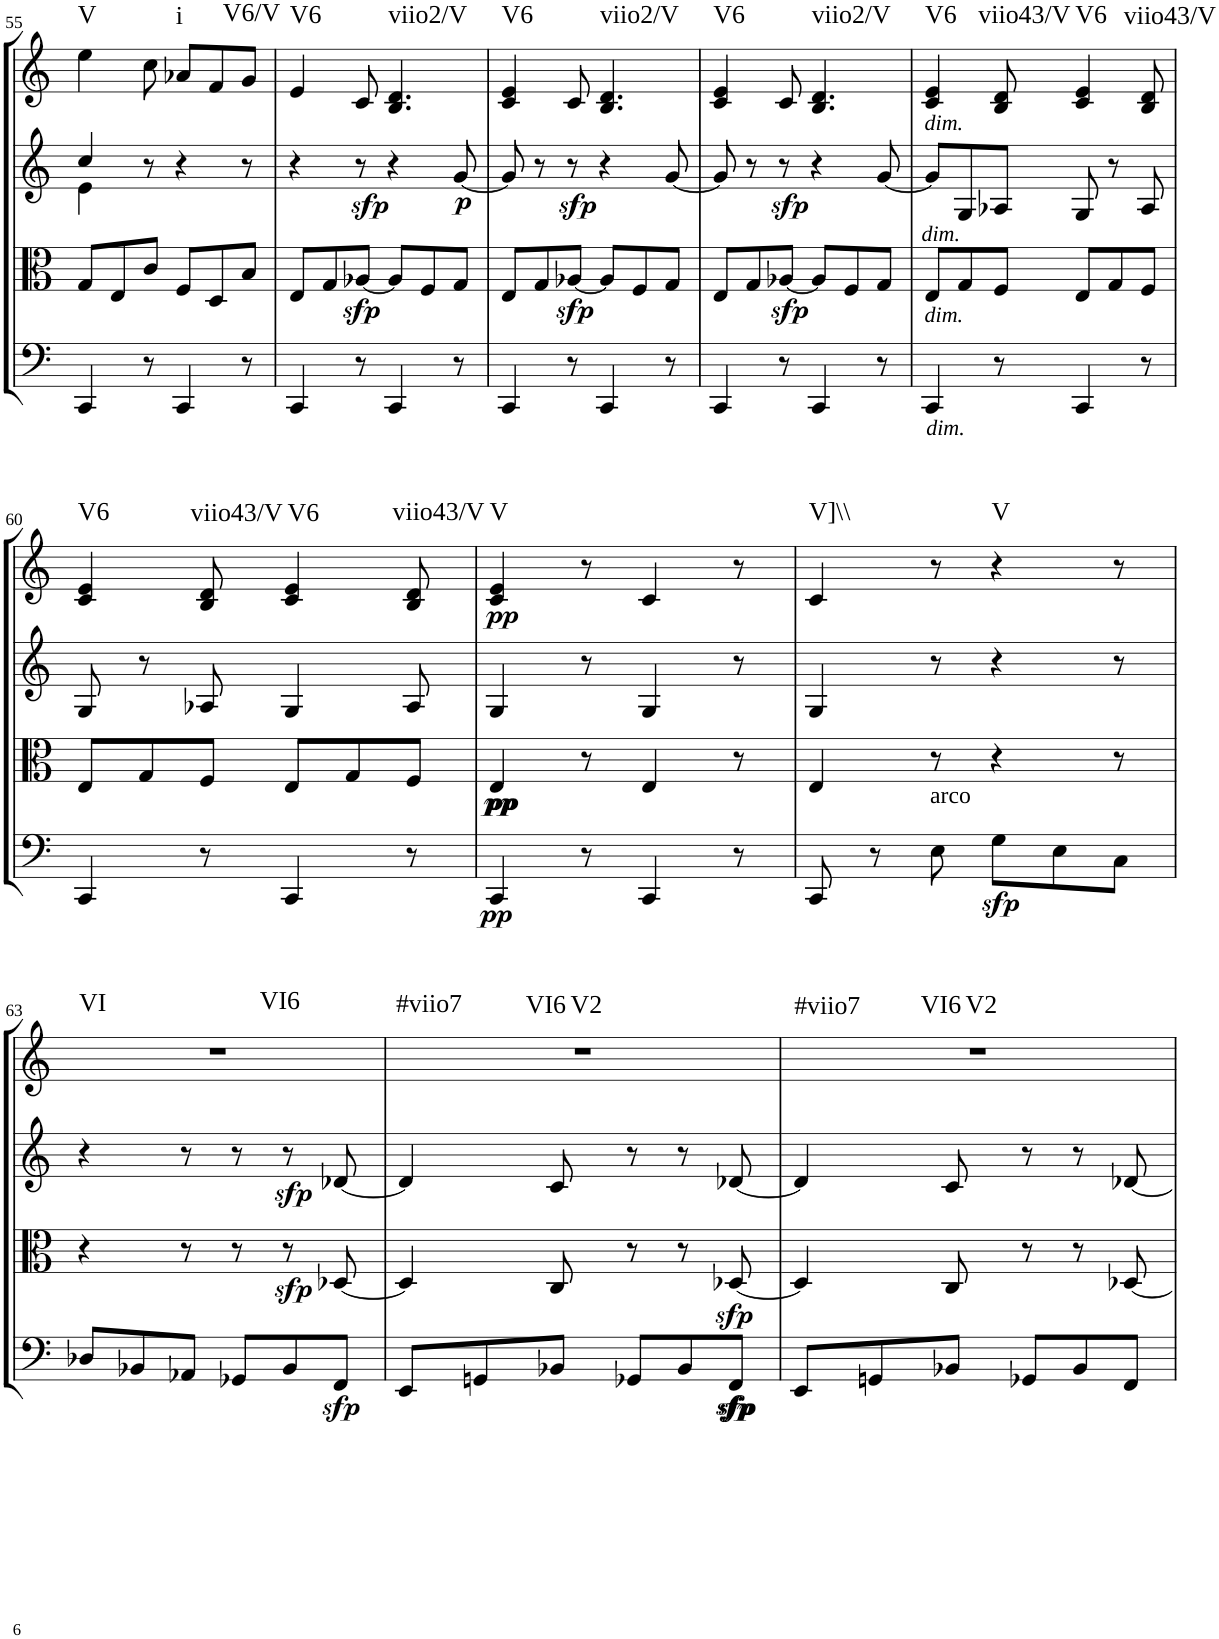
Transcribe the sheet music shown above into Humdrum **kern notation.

**kern	**dynam	**kern	**dynam	**kern	**dynam	**kern	**dynam	**harte
*part4	*part4	*part3	*part3	*part2	*part2	*part1	*part1	*part1
*staff4	*staff4	*staff3	*staff3	*staff2	*staff2	*staff1	*staff1	*
*I"Cello	*	*I"Viola	*	*I"2nd Violin	*	*I"1st Violin	*	*
*	*	*I'Vla	*	*I'Vln	*	*I'Vln	*	*
!!LO:PB:g=z
*clefF4	*	*clefC3	*	*clefG2	*	*clefG2	*	*
*k[]	*	*k[]	*	*k[]	*	*k[]	*	*
*M6/8	*	*M6/8	*	*M6/8	*	*M6/8	*	*
=55	=55	=55	=55	=55	=55	=55	=55	=55
*	*	*	*	*^	*	*	*	*
!	!	!	!	!	!	!	!	!	!LO:H:kt=V
4CC/	.	8G/L	.	4cc/	4e\	.	4ee\	.	N
.	.	8E/	.	.	.	.	.	.	.
8r	.	8c/J	.	8r	2ryy	.	8cc\	.	.
!	!	!	!	!	!	!	!	!	!LO:H:kt=i
4CC/	.	8F/L	.	4r	.	.	8a-X/L	.	N
.	.	8D/	.	.	.	.	8f/	.	.
!	!	!	!	!	!	!	!	!	!LO:H:kt=V6/V
8r	.	8B/J	.	8r	.	.	8g/J	.	N
*	*	*	*	*v	*v	*	*	*	*
=56	=56	=56	=56	=56	=56	=56	=56	=56
!	!	!	!	!	!	!	!	!LO:H:kt=V6
4CC/	.	8E/L	.	4r	.	4e/	.	N
.	.	8G/	.	.	.	.	.	.
!	!	!	!LO:DY:b	!	!LO:DY:b	!	!	!
8r	.	[8A-X/J	sfp	8r	sfp	8c/	.	.
!	!	!	!	!	!	!	!	!LO:H:kt=viio2/V
4CC/	.	8A-/L]	.	4r	.	4.B/ 4.d/	.	N
.	.	8F/	.	.	.	.	.	.
!	!	!	!	!	!LO:DY:b	!	!	!
8r	.	8G/J	.	[8g/	p	.	.	.
=57	=57	=57	=57	=57	=57	=57	=57	=57
!	!	!	!	!	!	!	!	!LO:H:kt=V6
4CC/	.	8E/L	.	8g/]	.	4c/ 4e/	.	N
.	.	8G/	.	8r	.	.	.	.
!	!	!	!LO:DY:b	!	!LO:DY:b	!	!	!
8r	.	[8A-X/J	sfp	8r	sfp	8c/	.	.
!	!	!	!	!	!	!	!	!LO:H:kt=viio2/V
4CC/	.	8A-/L]	.	4r	.	4.B/ 4.d/	.	N
.	.	8F/	.	.	.	.	.	.
8r	.	8G/J	.	[8g/	.	.	.	.
=58	=58	=58	=58	=58	=58	=58	=58	=58
!	!	!	!	!	!	!	!	!LO:H:kt=V6
4CC/	.	8E/L	.	8g/]	.	4c/ 4e/	.	N
.	.	8G/	.	8r	.	.	.	.
!	!	!	!LO:DY:b	!	!LO:DY:b	!	!	!
8r	.	[8A-X/J	sfp	8r	sfp	8c/	.	.
!	!	!	!	!	!	!	!	!LO:H:kt=viio2/V
4CC/	.	8A-/L]	.	4r	.	4.B/ 4.d/	.	N
.	.	8F/	.	.	.	.	.	.
8r	.	8G/J	.	[8g/	.	.	.	.
=59	=59	=59	=59	=59	=59	=59	=59	=59
!	!	!	!	!	!	!LO:TX:b:i:t=dim.	!	!
!	!	!	!	!LO:TX:b:i:t=dim.	!	!	!	!
!	!	!LO:TX:b:i:t=dim.	!	!	!	!	!	!
!LO:TX:b:i:t=dim.	!	!	!	!	!	!	!	!LO:H:kt=V6
4CC/	.	8E/L	.	8g/L]	.	4c/ 4e/	.	N
.	.	8G/	.	8G/	.	.	.	.
!	!	!	!	!	!	!	!	!LO:H:kt=viio43/V
8r	.	8F/J	.	8A-X/J	.	8B/ 8d/	.	N
!	!	!	!	!	!	!	!	!LO:H:kt=V6
4CC/	.	8E/L	.	8G/	.	4c/ 4e/	.	N
.	.	8G/	.	8r	.	.	.	.
!	!	!	!	!	!	!	!	!LO:H:kt=viio43/V
8r	.	8F/J	.	8A-/	.	8B/ 8d/	.	N
!!LO:LB:g=z
=60	=60	=60	=60	=60	=60	=60	=60	=60
!	!	!	!	!	!	!	!	!LO:H:kt=V6
4CC/	.	8E/L	.	8G/	.	4c/ 4e/	.	N
.	.	8G/	.	8r	.	.	.	.
!	!	!	!	!	!	!	!	!LO:H:kt=viio43/V
8r	.	8F/J	.	8A-X/	.	8B/ 8d/	.	N
!	!	!	!	!	!	!	!	!LO:H:kt=V6
4CC/	.	8E/L	.	4G/	.	4c/ 4e/	.	N
.	.	8G/	.	.	.	.	.	.
!	!	!	!	!	!	!	!	!LO:H:kt=viio43/V
8r	.	8F/J	.	8A-/	.	8B/ 8d/	.	N
=61	=61	=61	=61	=61	=61	=61	=61	=61
!	!LO:DY:b	!	!LO:DY:b	!	!	!	!	!
!	!	!	!LO:DY:n=1:b	!	!	!	!LO:DY:b	!LO:H:kt=V
4CC/	pp	4E/	pp pp	4G/	.	4c/ 4e/	pp	N
8r	.	8r	.	8r	.	8r	.	.
4CC/	.	4E/	.	4G/	.	4c/	.	.
8r	.	8r	.	8r	.	8r	.	.
=62	=62	=62	=62	=62	=62	=62	=62	=62
!	!	!	!	!	!	!	!	!LO:H:kt=V]\\
8CC/	.	4E/	.	4G/	.	4c/	.	N
8r	.	.	.	.	.	.	.	.
!LO:TX:a:t=arco	!	!	!	!	!	!	!	!
8E\	.	8r	.	8r	.	8r	.	.
!	!LO:DY:b	!	!	!	!	!	!	!LO:H:kt=V
8G\L	sfp	4r	.	4r	.	4r	.	N
8E\	.	.	.	.	.	.	.	.
8C\J	.	8r	.	8r	.	8r	.	.
!!LO:LB:g=z
=63	=63	=63	=63	=63	=63	=63	=63	=63
!	!	!	!	!	!	!	!	!LO:H:n=1:kt=VI
!	!	!	!	!	!	!	!	!LO:H:n=2:kt=VI6
8D-X/L	.	4r	.	4r	.	2.r	.	N N
8BB-X/	.	.	.	.	.	.	.	.
8AA-X/J	.	8r	.	8r	.	.	.	.
8GG-X/L	.	8r	.	8r	.	.	.	.
!	!	!	!LO:DY:b	!	!LO:DY:b	!	!	!
8BB-/	.	8r	sfp	8r	sfp	.	.	.
!	!LO:DY:b	!	!	!	!	!	!	!
8FF/J	sfp	[8D-X/	.	[8d-X/	.	.	.	.
=64	=64	=64	=64	=64	=64	=64	=64	=64
!	!	!	!	!	!	!	!	!LO:H:n=1:kt=#viio7
!	!	!	!	!	!	!	!	!LO:H:n=2:kt=VI6
!	!	!	!	!	!	!	!	!LO:H:n=3:kt=V2
8EE/L	.	4D-/]	.	4d-/]	.	2.r	.	N N N
8GGn/	.	.	.	.	.	.	.	.
8BB-X/J	.	8C/	.	8c/	.	.	.	.
8GG-X/L	.	8r	.	8r	.	.	.	.
8BB-/	.	8r	.	8r	.	.	.	.
!	!LO:DY:b	!	!	!	!	!	!	!
!	!LO:DY:n=1:b	!	!LO:DY:b	!	!	!	!	!
8FF/J	sfp sfp	[8D-X/	sfp	[8d-X/	.	.	.	.
=65	=65	=65	=65	=65	=65	=65	=65	=65
!	!	!	!	!	!	!	!	!LO:H:n=1:kt=#viio7
!	!	!	!	!	!	!	!	!LO:H:n=2:kt=VI6
!	!	!	!	!	!	!	!	!LO:H:n=3:kt=V2
8EE/L	.	4D-/]	.	4d-/]	.	2.r	.	N N N
8GGn/	.	.	.	.	.	.	.	.
8BB-X/J	.	8C/	.	8c/	.	.	.	.
8GG-X/L	.	8r	.	8r	.	.	.	.
8BB-/	.	8r	.	8r	.	.	.	.
8FF/J	.	[8D-X/	.	[8d-X/	.	.	.	.
=	=	=	=	=	=	=	=	=
*-	*-	*-	*-	*-	*-	*-	*-	*-
